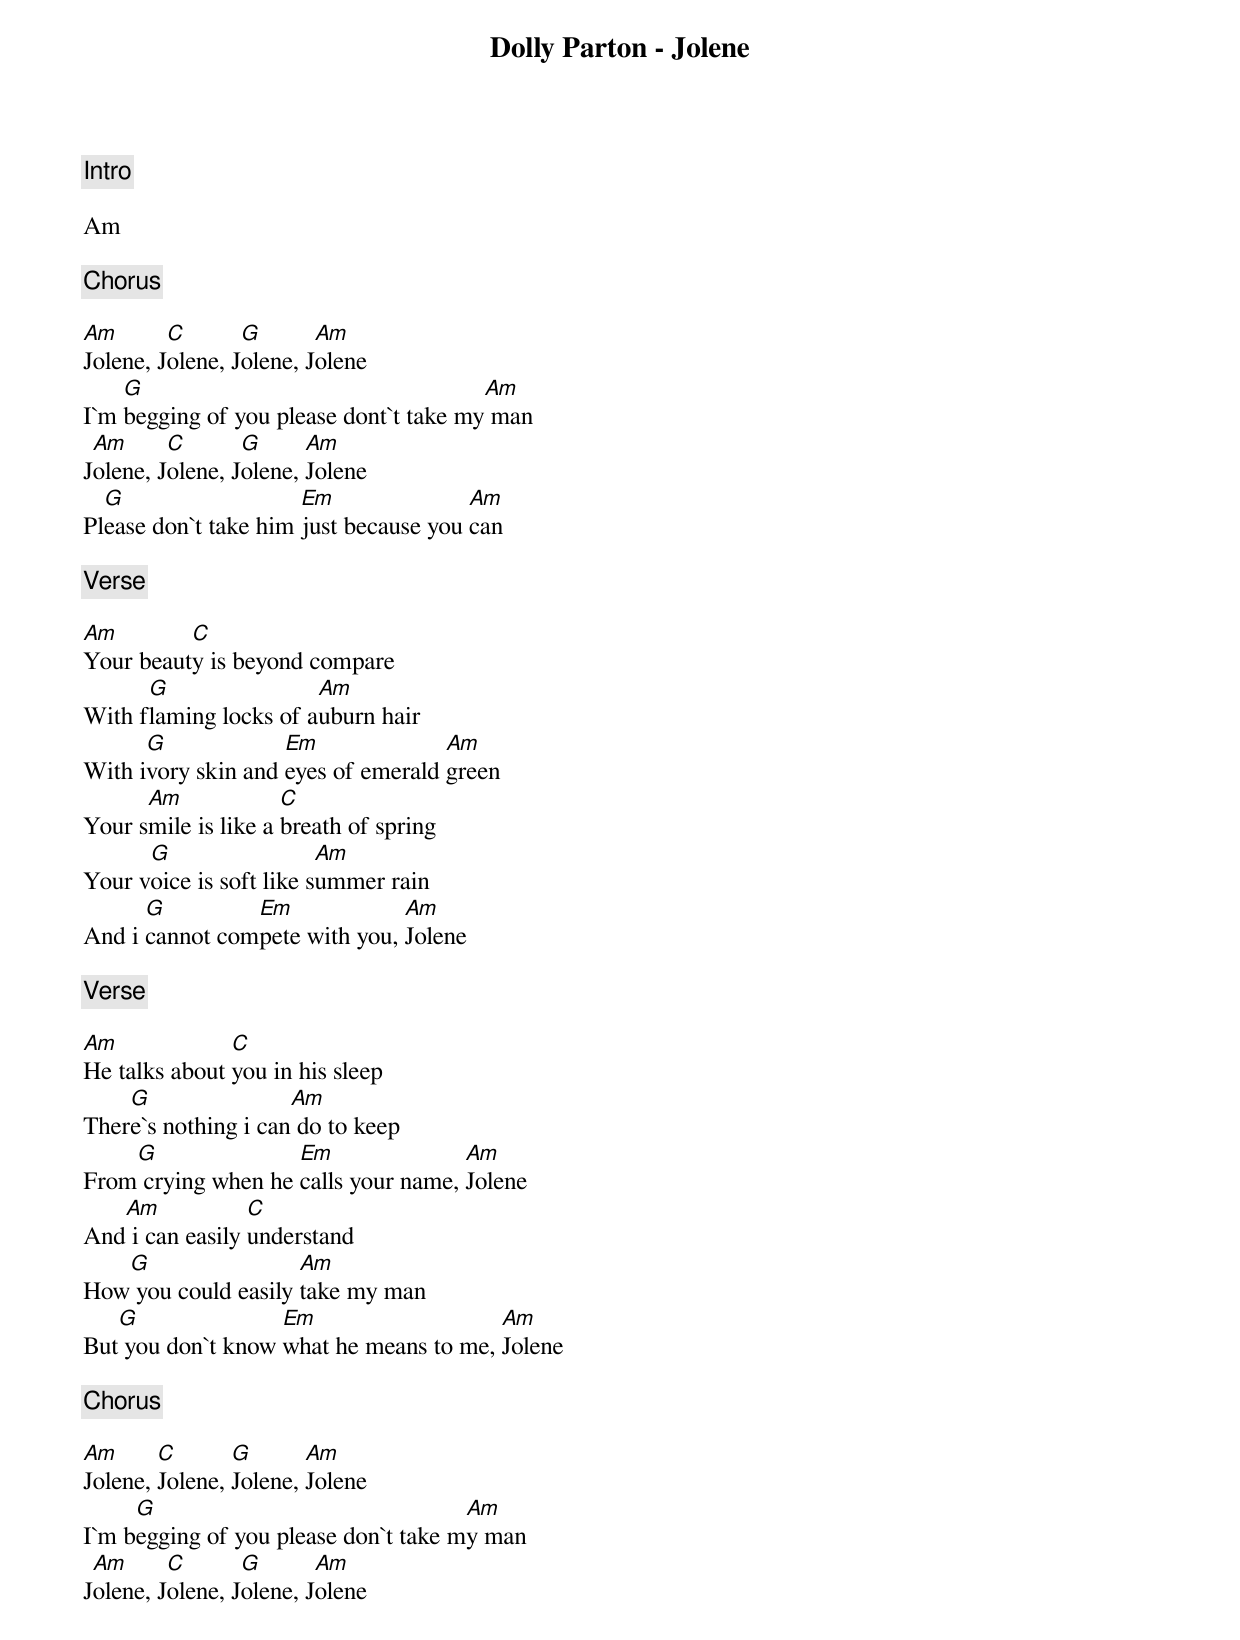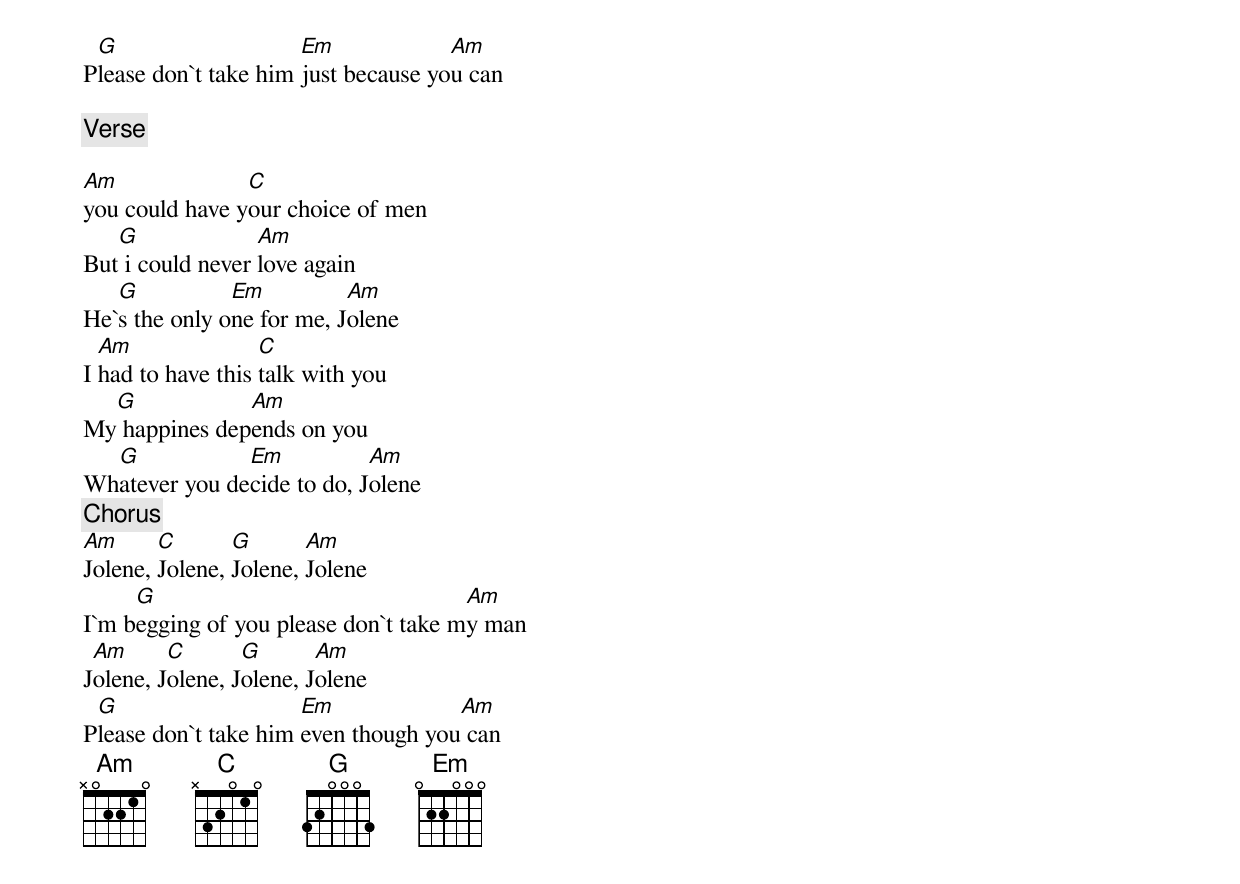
Dolly Parton - Jolene

[Intro]

Am

[Chorus]

Am       C       G       Am
Jolene, Jolene, Jolene, Jolene
    G                                   Am
I`m begging of you please dont`t take my man
 Am      C       G      Am
Jolene, Jolene, Jolene, Jolene
  G                   Em               Am
Please don`t take him just because you can

[Verse]

Am        C
Your beauty is beyond compare
      G                Am
With flaming locks of auburn hair
      G             Em              Am
With ivory skin and eyes of emerald green
      Am             C
Your smile is like a breath of spring
      G                  Am
Your voice is soft like summer rain
      G         Em             Am
And i cannot compete with you, Jolene

[Verse]

Am             C
He talks about you in his sleep
    G                Am
There`s nothing i can do to keep
    G               Em               Am
From crying when he calls your name, Jolene
   Am            C
And i can easily understand
   G                 Am
How you could easily take my man
   G               Em                   Am
But you don`t know what he means to me, Jolene

[Chorus]

Am      C       G       Am
Jolene, Jolene, Jolene, Jolene
     G                                Am
I`m begging of you please don`t take my man
 Am      C       G       Am
Jolene, Jolene, Jolene, Jolene
 G                    Em             Am
Please don`t take him just because you can

[Verse]

Am              C
you could have your choice of men
   G              Am
But i could never love again
   G           Em          Am
He`s the only one for me, Jolene
  Am               C
I had to have this talk with you
  G            Am
My happines depends on you
  G            Em           Am
Whatever you decide to do, Jolene
[Chorus]
Am      C       G       Am
Jolene, Jolene, Jolene, Jolene
     G                                Am
I`m begging of you please don`t take my man
 Am      C       G       Am
Jolene, Jolene, Jolene, Jolene
 G                    Em             Am
Please don`t take him even though you can
